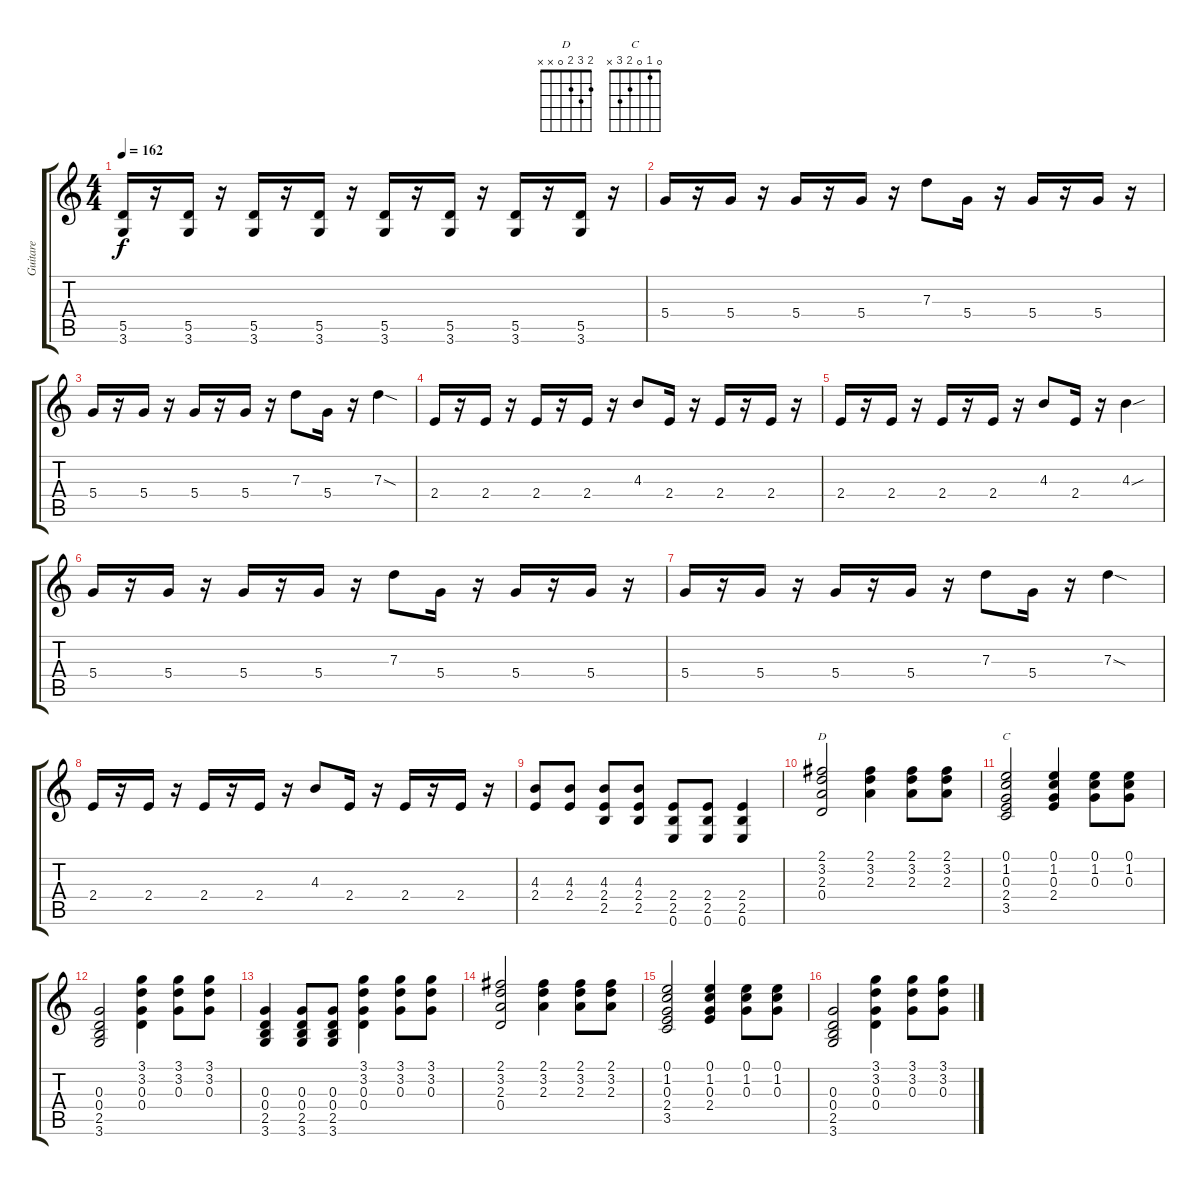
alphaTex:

\track ("Guitare" "Guitare") {instrument distortionguitar}
\staff {score tabs}
\tuning (E4 B3 G3 D3 A2 E2) {hide}
\chord ("D" 2 3 2 0 x x)
\chord ("C" 0 1 0 2 3 x)
\ts (4 4)
\tempo 162
\clef g2
\ks c
(5.5 3.6).16{dy f} r.16 (5.5 3.6).16 r.16 (5.5 3.6).16 r.16 (5.5 3.6).16 r.16 (5.5 3.6).16 r.16 (5.5 3.6).16 r.16 (5.5 3.6).16 r.16 (5.5 3.6).16 r.16 |
5.4.16 r.16 5.4.16 r.16 5.4.16 r.16 5.4.16 r.16 7.3.8 5.4.16 r.16 5.4.16 r.16 5.4.16 r.16 |
5.4.16 r.16 5.4.16 r.16 5.4.16 r.16 5.4.16 r.16 7.3.8 5.4.16 r.16 7.3{sod}.4 |
2.4.16 r.16 2.4.16 r.16 2.4.16 r.16 2.4.16 r.16 4.3.8 2.4.16 r.16 2.4.16 r.16 2.4.16 r.16 |
2.4.16 r.16 2.4.16 r.16 2.4.16 r.16 2.4.16 r.16 4.3.8 2.4.16 r.16 4.3{sou}.4 |
5.4.16 r.16 5.4.16 r.16 5.4.16 r.16 5.4.16 r.16 7.3.8 5.4.16 r.16 5.4.16 r.16 5.4.16 r.16 |
5.4.16 r.16 5.4.16 r.16 5.4.16 r.16 5.4.16 r.16 7.3.8 5.4.16 r.16 7.3{sod}.4 |
2.4.16 r.16 2.4.16 r.16 2.4.16 r.16 2.4.16 r.16 4.3.8 2.4.16 r.16 2.4.16 r.16 2.4.16 r.16 |
(4.3 2.4).8 (4.3 2.4).8 (4.3 2.4 2.5).8 (4.3 2.4 2.5).8 (2.4 2.5 0.6).8 (2.4 2.5 0.6).8 (2.4 2.5 0.6).4 |
(2.1 3.2 2.3 0.4).2{ch "D"} (2.1 3.2 2.3).4 (2.1 3.2 2.3).8 (2.1 3.2 2.3).8 |
(0.1 1.2 0.3 2.4 3.5).2{ch "C"} (0.1 1.2 0.3 2.4).4 (0.1 1.2 0.3).8 (0.1 1.2 0.3).8 |
(0.3 0.4 2.5 3.6).2 (3.1 3.2 0.3 0.4).4 (3.1 3.2 0.3).8 (3.1 3.2 0.3).8 |
(0.3 0.4 2.5 3.6).4 (0.3 0.4 2.5 3.6).8 (0.3 0.4 2.5 3.6).8 (3.1 3.2 0.3 0.4).4 (3.1 3.2 0.3).8 (3.1 3.2 0.3).8 |
(2.1 3.2 2.3 0.4).2 (2.1 3.2 2.3).4 (2.1 3.2 2.3).8 (2.1 3.2 2.3).8 |
(0.1 1.2 0.3 2.4 3.5).2 (0.1 1.2 0.3 2.4).4 (0.1 1.2 0.3).8 (0.1 1.2 0.3).8 |
(0.3 0.4 2.5 3.6).2 (3.1 3.2 0.3 0.4).4 (3.1 3.2 0.3).8 (3.1 3.2 0.3).8
